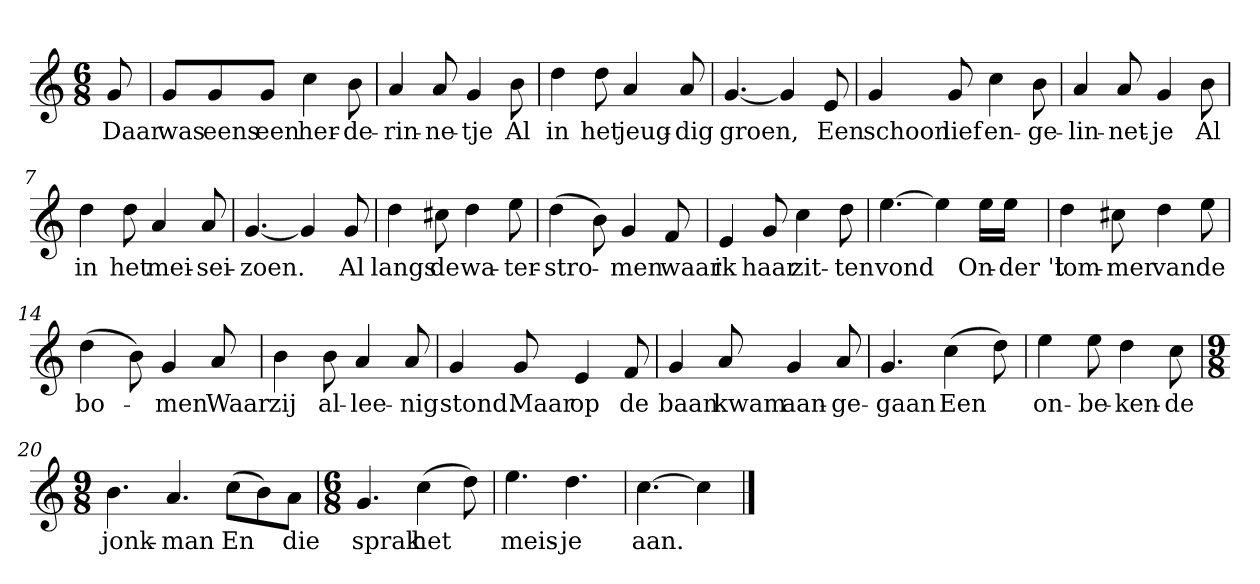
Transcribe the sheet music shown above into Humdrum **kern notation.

**kern	**text
*part1	*part1
*staff1	*staff1
*clefG2	*
*k[]	*
*C:	*
*M6/8	*
*MM120	*
=	=
8g	Daar
=1	=1
8g/L	was
8g/	eens
8g/J	een
4cc	her-
8b	-de-
=2	=2
4a	-rin-
8a	-ne-
4g	-tje
8b	Al
=3	=3
4dd	in
8dd	het
4a	jeug-
8a	-dig
=4	=4
[4.g	groen,
4g]	.
8e	Een
=5	=5
4g	schoon
8g	lief
4cc	en-
8b	-ge-
=6	=6
4a	-lin-
8a	-net-
4g	-je
8b	Al
=7	=7
4dd	in
8dd	het
4a	mei-
8a	-sei-
=8	=8
[4.g	-zoen.
4g]	.
8g	Al
=9	=9
4dd	langs
8cc#X	de
4dd	wa-
8ee	-ter-
=10	=10
(4dd	-stro-
8b)	.
4g	-men
8f	waar
=11	=11
4e	ik
8g	haar
4cc	zit-
8dd	-ten
=12	=12
[4.ee	vond
4ee]	.
16ee\LL	On-
16ee\JJ	-der 't
=13	=13
4dd	lom-
8cc#X	-mer
4dd	van
8ee	de
=14	=14
(4dd	bo-
8b)	.
4g	-men
8a	Waar
=15	=15
4b	zij
8b	al-
4a	-lee-
8a	-nig
=16	=16
4g	stond.
8g	Maar
4e	op
8f	de
=17	=17
4g	baan
8a	kwam
4g	aan-
8a	-ge-
=18	=18
4.g	-gaan
(4cc	Een
8dd)	.
=19	=19
4ee	on-
8ee	-be-
4dd	-ken-
8cc	-de
=20	=20
*M9/8	*
4.b	jonk-
4.a	-man
(8cc\L	En
8b\)	.
8a\J	die
=21	=21
*M6/8	*
4.g	sprak
(4cc	het
8dd)	.
=22	=22
4.ee	meis-
4.dd	-je
=23	=23
[4.cc	aan.
4cc]	.
==	==
*-	*-
